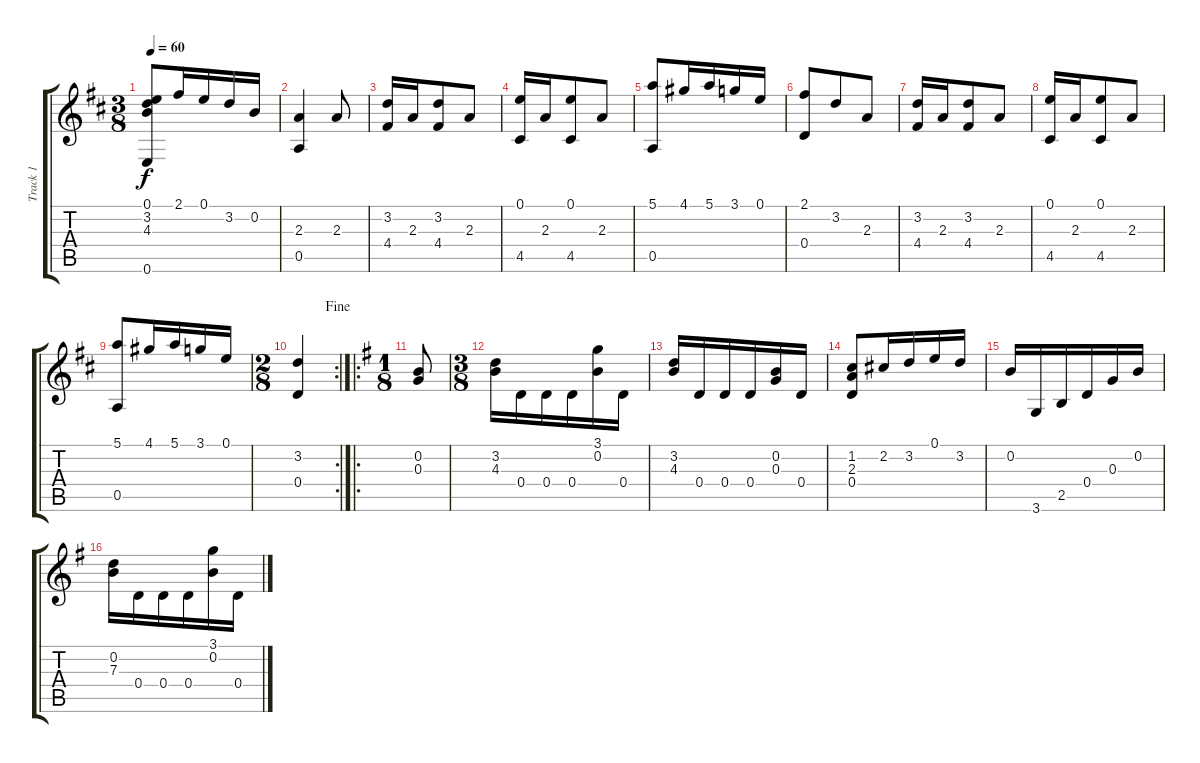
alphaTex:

\track ("Track 1" "Track 1") {instrument acousticguitarnylon}
\staff {score tabs}
\tuning (E4 B3 G3 D3 A2 E2) {hide}
\ts (3 8)
\tempo 60
\clef g2
\ks d
(0.1 3.2 4.3 0.6).8{dy f} 2.1.16 0.1.16 3.2.16 0.2.16 |
(2.3 0.5).4 2.3.8 |
(3.2 4.4).16 2.3.16 (3.2 4.4).8 2.3.8 |
(0.1 4.5).16 2.3.16 (0.1 4.5).8 2.3.8 |
(5.1 0.5).8 4.1.16 5.1.16 3.1.16 0.1.16 |
(2.1 0.4).8 3.2.8 2.3.8 |
(3.2 4.4).16 2.3.16 (3.2 4.4).8 2.3.8 |
(0.1 4.5).16 2.3.16 (0.1 4.5).8 2.3.8 |
(5.1 0.5).8 4.1.16 5.1.16 3.1.16 0.1.16 |
\rc 2
\ts (2 8)
\jump fine
(3.2 0.4).4 |
\ro
\ts (1 8)
\ks g
(0.2 0.3).8 |
\ts (3 8)
(3.2 4.3).16 0.4.16 0.4.16 0.4.16 (3.1 0.2).16 0.4.16 |
(3.2 4.3).16 0.4.16 0.4.16 0.4.16 (0.2 0.3).16 0.4.16 |
(1.2 2.3 0.4).8 2.2.16 3.2.16 0.1.16 3.2.16 |
0.2.16 3.6.16 2.5.16 0.4.16 0.3.16 0.2.16 |
(0.2 7.3).16 0.4.16 0.4.16 0.4.16 (3.1 0.2).16 0.4.16
